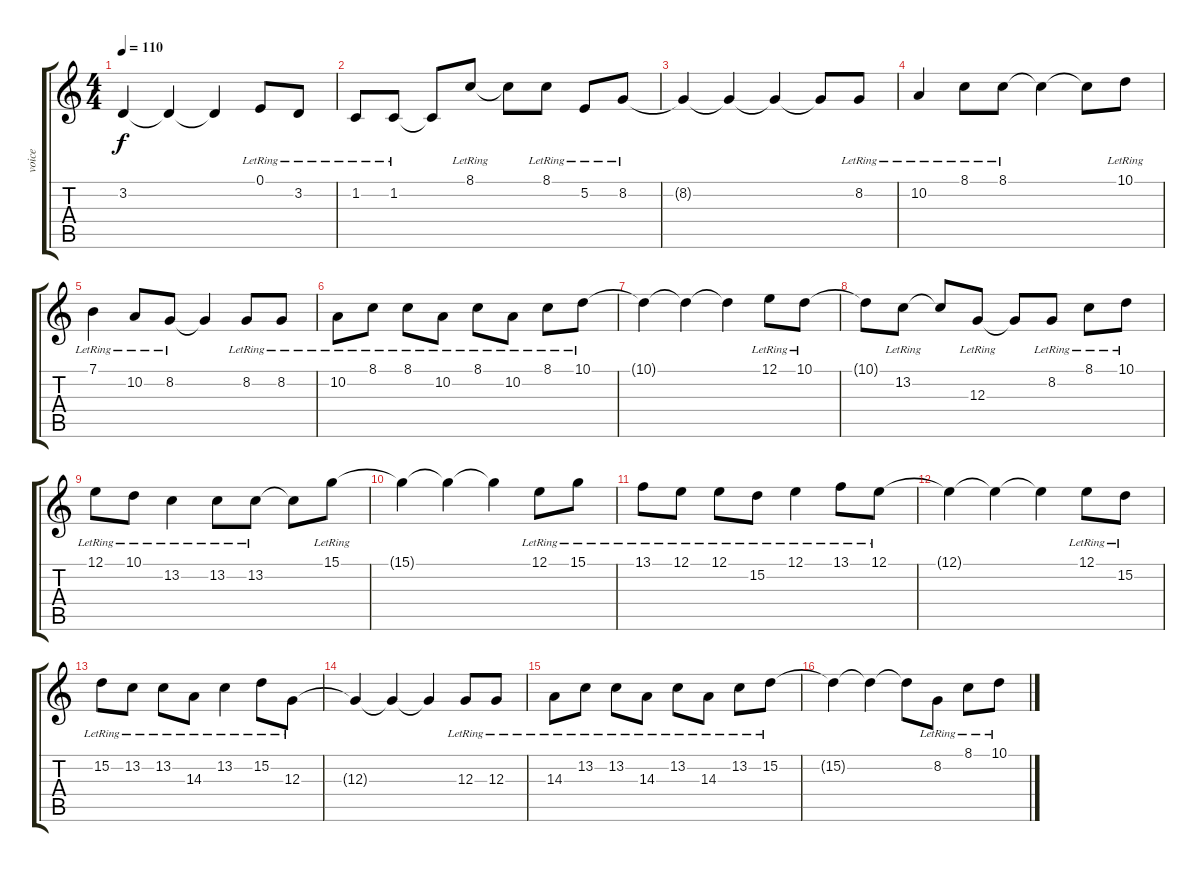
\track ("voice" "voice") {instrument brightacousticpiano}
\staff {score tabs}
\tuning (E4 B3 G3 D3 A2 E2) {hide}
\ts (4 4)
\tempo 110
\clef g2
\ks c
3.2{t}.4{dy f} 3.2{t}.4 3.2{t}.4 0.1{lr}.8 3.2{lr}.8 |
1.2{lr}.8 1.2{lr}.8 1.2{t}.8 8.1{lr}.8 8.1{t}.8 8.1{lr}.8 5.2{lr}.8 8.2{lr}.8 |
8.2{t}.4 8.2{t}.4 8.2{t}.4 8.2{t}.8 8.2{lr}.8 |
10.2{lr}.4 8.1{lr}.8 8.1{lr}.8 8.1{t}.4 8.1{t}.8 10.1{lr}.8 |
7.1{lr}.4 10.2{lr}.8 8.2{lr}.8 8.2{t}.4 8.2{lr}.8 8.2{lr}.8 |
10.2{lr}.8 8.1{lr}.8 8.1{lr}.8 10.2{lr}.8 8.1{lr}.8 10.2{lr}.8 8.1{lr}.8 10.1{lr}.8 |
10.1{t}.4 10.1{t}.4 10.1{t}.4 12.1{lr}.8 10.1{lr}.8 |
10.1{t}.8 13.2{lr}.8 13.2{t}.8 12.3{lr}.8 12.3{t}.8 8.2{lr}.8 8.1{lr}.8 10.1{lr}.8 |
12.1{lr}.8 10.1{lr}.8 13.2{lr}.4 13.2{lr}.8 13.2{lr}.8 13.2{t}.8 15.1{lr}.8 |
15.1{t}.4 15.1{t}.4 15.1{t}.4 12.1{lr}.8 15.1{lr}.8 |
13.1{lr}.8 12.1{lr}.8 12.1{lr}.8 15.2{lr}.8 12.1{lr}.4 13.1{lr}.8 12.1{lr}.8 |
12.1{t}.4 12.1{t}.4 12.1{t}.4 12.1{lr}.8 15.2{lr}.8 |
15.2{lr}.8 13.2{lr}.8 13.2{lr}.8 14.3{lr}.8 13.2{lr}.4 15.2{lr}.8 12.3{lr}.8 |
12.3{t}.4 12.3{t}.4 12.3{t}.4 12.3{lr}.8 12.3{lr}.8 |
14.3{lr}.8 13.2{lr}.8 13.2{lr}.8 14.3{lr}.8 13.2{lr}.8 14.3{lr}.8 13.2{lr}.8 15.2{lr}.8 |
15.2{t}.4 15.2{t}.4 15.2{t}.8 8.2{lr}.8 8.1{lr}.8 10.1{lr}.8
